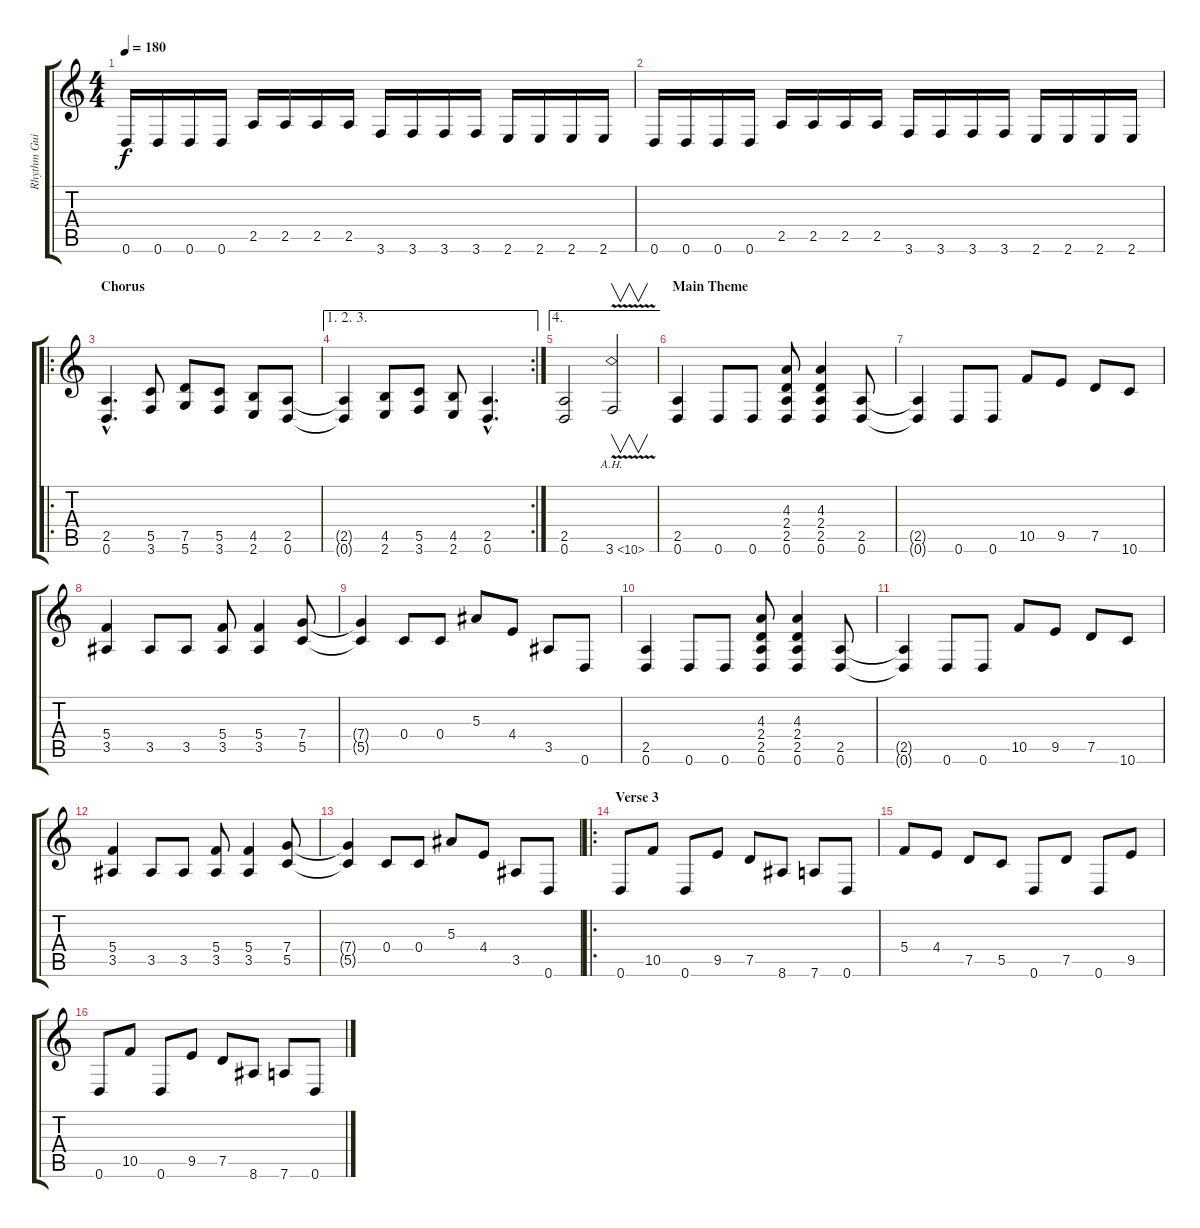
\track ("Rhythm Guitar 1" "Rhythm Gui") {instrument distortionguitar}
\staff {score tabs}
\tuning (D4 A3 F3 C3 G2 D2) {hide}
\ts (4 4)
\tempo 180
\clef g2
\ks c
0.6.16{dy f} 0.6.16 0.6.16 0.6.16 2.5.16 2.5.16 2.5.16 2.5.16 3.6.16 3.6.16 3.6.16 3.6.16 2.6.16 2.6.16 2.6.16 2.6.16 |
0.6.16 0.6.16 0.6.16 0.6.16 2.5.16 2.5.16 2.5.16 2.5.16 3.6.16 3.6.16 3.6.16 3.6.16 2.6.16 2.6.16 2.6.16 2.6.16 |
\ro
\section ("" "Chorus")
(2.5{hac} 0.6{hac}).4{d} (5.5 3.6).8 (7.5 5.6).8 (5.5 3.6).8 (4.5 2.6).8 (2.5 0.6).8 |
\ae (1 2 3)
\rc 2
(2.5{t} 0.6{t}).4 (4.5 2.6).8 (5.5 3.6).8 (4.5 2.6).8 (2.5{hac} 0.6{hac}).4{d} |
\ae 4
(2.5 0.6).2 3.6{ah 7 v}.2{v instrument guitarharmonics} |
\section ("" "Main Theme")
(2.5 0.6).4{instrument distortionguitar} 0.6.8 0.6.8 (4.3 2.4 2.5 0.6).8 (4.3 2.4 2.5 0.6).4 (2.5 0.6).8 |
(2.5{t} 0.6{t}).4 0.6.8 0.6.8 10.5.8 9.5.8 7.5.8 10.6.8 |
(5.4 3.5).4 3.5.8 3.5.8 (5.4 3.5).8 (5.4 3.5).4 (7.4 5.5).8 |
(7.4{t} 5.5{t}).4 0.4.8 0.4.8 5.3.8 4.4.8 3.5.8 0.6.8 |
(2.5 0.6).4 0.6.8 0.6.8 (4.3 2.4 2.5 0.6).8 (4.3 2.4 2.5 0.6).4 (2.5 0.6).8 |
(2.5{t} 0.6{t}).4 0.6.8 0.6.8 10.5.8 9.5.8 7.5.8 10.6.8 |
(5.4 3.5).4 3.5.8 3.5.8 (5.4 3.5).8 (5.4 3.5).4 (7.4 5.5).8 |
(7.4{t} 5.5{t}).4 0.4.8 0.4.8 5.3.8 4.4.8 3.5.8 0.6.8 |
\ro
\section ("" "Verse 3")
0.6.8 10.5.8 0.6.8 9.5.8 7.5.8 8.6.8 7.6.8 0.6.8 |
5.4.8 4.4.8 7.5.8 5.5.8 0.6.8 7.5.8 0.6.8 9.5.8 |
0.6.8 10.5.8 0.6.8 9.5.8 7.5.8 8.6.8 7.6.8 0.6.8
